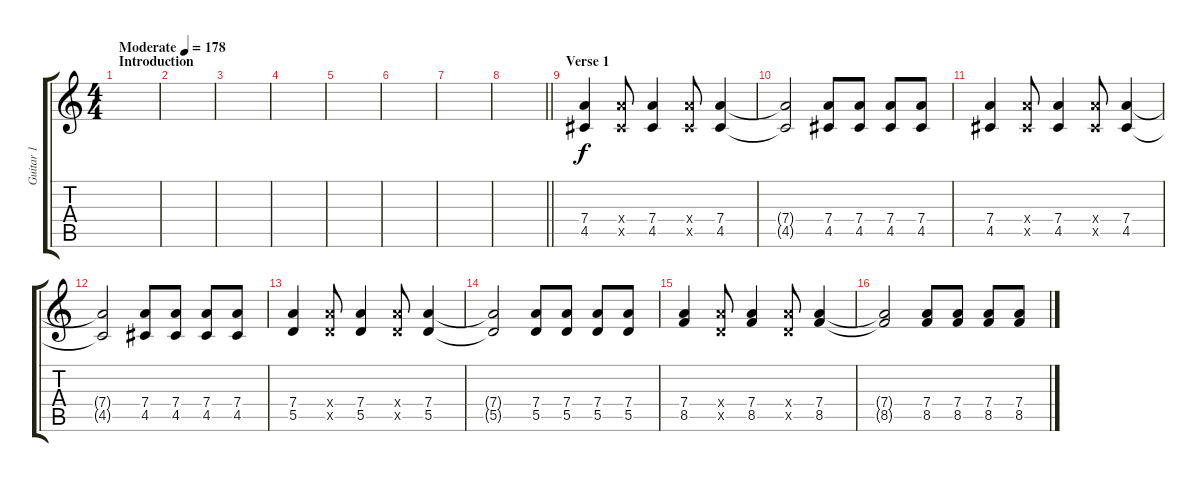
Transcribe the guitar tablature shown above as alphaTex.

\track ("Guitar 1" "Guitar 1") {instrument distortionguitar}
\staff {score tabs}
\tuning (E4 B3 G3 D3 A2 D2) {hide}
\ts (4 4)
\section ("" "Introduction")
\tempo (178 "Moderate")
\clef g2
\ks c
|
|
|
|
|
|
|
\barLineRight lightlight
|
\section ("" "Verse 1")
(7.4 4.5).4 (7.4{x} 4.5{x}).8 (7.4 4.5).4 (7.4{x} 4.5{x}).8 (7.4 4.5).4 |
(7.4{t} 4.5{t}).2 (7.4 4.5).8 (7.4 4.5).8 (7.4 4.5).8 (7.4 4.5).8 |
(7.4 4.5).4 (7.4{x} 4.5{x}).8 (7.4 4.5).4 (7.4{x} 4.5{x}).8 (7.4 4.5).4 |
(7.4{t} 4.5{t}).2 (7.4 4.5).8 (7.4 4.5).8 (7.4 4.5).8 (7.4 4.5).8 |
(7.4 5.5).4 (7.4{x} 5.5{x}).8 (7.4 5.5).4 (7.4{x} 5.5{x}).8 (7.4 5.5).4 |
(7.4{t} 5.5{t}).2 (7.4 5.5).8 (7.4 5.5).8 (7.4 5.5).8 (7.4 5.5).8 |
(7.4 8.5).4 (7.4{x} 5.5{x}).8 (7.4 8.5).4 (7.4{x} 5.5{x}).8 (7.4 8.5).4 |
(7.4{t} 8.5{t}).2 (7.4 8.5).8 (7.4 8.5).8 (7.4 8.5).8 (7.4 8.5).8
